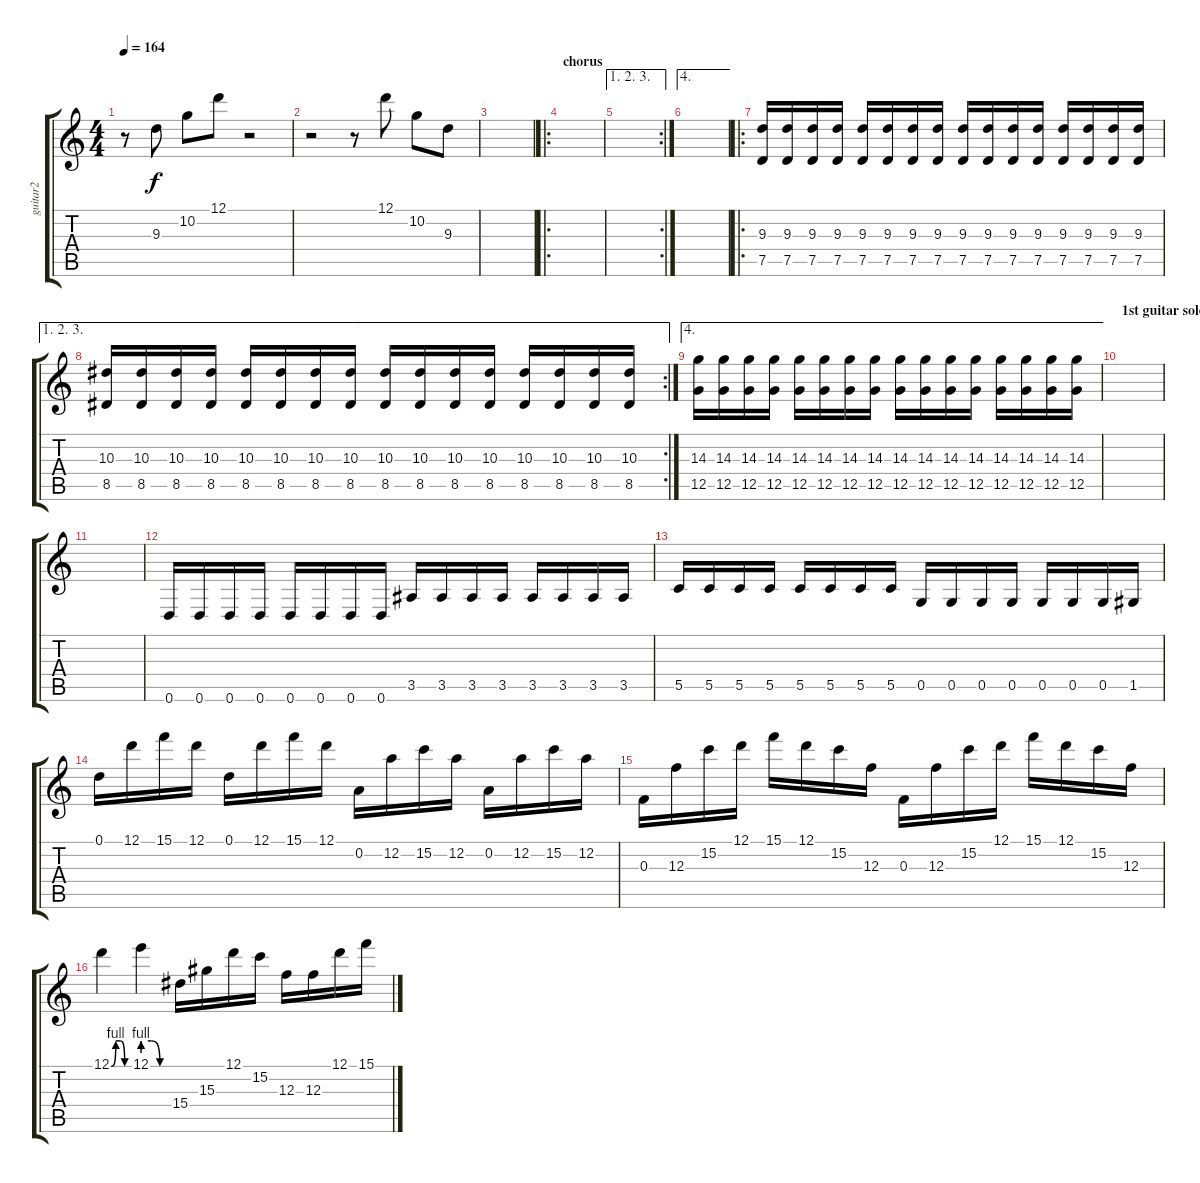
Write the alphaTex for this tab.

\track ("guitar2" "guitar2") {instrument distortionguitar}
\staff {score tabs}
\tuning (D4 A3 F3 C3 G2 D2) {hide}
\ts (4 4)
\tempo 164
\clef g2
\ks c
r.8{dy f} 9.3.8 10.2.8 12.1.8 r.2 |
r.2 r.8 12.1.8 10.2.8 9.3.8 |
|
\ro
\section ("" "chorus")
|
\ae (1 2 3)
\rc 2
|
\ae 4
|
\ro
(9.3 7.5).16 (9.3 7.5).16 (9.3 7.5).16 (9.3 7.5).16 (9.3 7.5).16 (9.3 7.5).16 (9.3 7.5).16 (9.3 7.5).16 (9.3 7.5).16 (9.3 7.5).16 (9.3 7.5).16 (9.3 7.5).16 (9.3 7.5).16 (9.3 7.5).16 (9.3 7.5).16 (9.3 7.5).16 |
\ae (1 2 3)
\rc 2
(10.3 8.5).16 (10.3 8.5).16 (10.3 8.5).16 (10.3 8.5).16 (10.3 8.5).16 (10.3 8.5).16 (10.3 8.5).16 (10.3 8.5).16 (10.3 8.5).16 (10.3 8.5).16 (10.3 8.5).16 (10.3 8.5).16 (10.3 8.5).16 (10.3 8.5).16 (10.3 8.5).16 (10.3 8.5).16 |
\ae 4
(14.3 12.5).16 (14.3 12.5).16 (14.3 12.5).16 (14.3 12.5).16 (14.3 12.5).16 (14.3 12.5).16 (14.3 12.5).16 (14.3 12.5).16 (14.3 12.5).16 (14.3 12.5).16 (14.3 12.5).16 (14.3 12.5).16 (14.3 12.5).16 (14.3 12.5).16 (14.3 12.5).16 (14.3 12.5).16 |
\section ("" "1st guitar solo")
|
|
0.6.16 0.6.16 0.6.16 0.6.16 0.6.16 0.6.16 0.6.16 0.6.16 3.5.16 3.5.16 3.5.16 3.5.16 3.5.16 3.5.16 3.5.16 3.5.16 |
5.5.16 5.5.16 5.5.16 5.5.16 5.5.16 5.5.16 5.5.16 5.5.16 0.5.16 0.5.16 0.5.16 0.5.16 0.5.16 0.5.16 0.5.16 1.5.16 |
0.1.16 12.1.16 15.1.16 12.1.16 0.1.16 12.1.16 15.1.16 12.1.16 0.2.16 12.2.16 15.2.16 12.2.16 0.2.16 12.2.16 15.2.16 12.2.16 |
0.3.16 12.3.16 15.2.16 12.1.16 15.1.16 12.1.16 15.2.16 12.3.16 0.3.16 12.3.16 15.2.16 12.1.16 15.1.16 12.1.16 15.2.16 12.3.16 |
12.1{be (custom 0 0 15 4 30 4 45 0 60 0)}.4 12.1{be (custom 0 4 20 4 40 0 60 0)}.4 15.4.16 15.3.16 12.1.16 15.2.16 12.3.16 12.3.16 12.1.16 15.1.16
